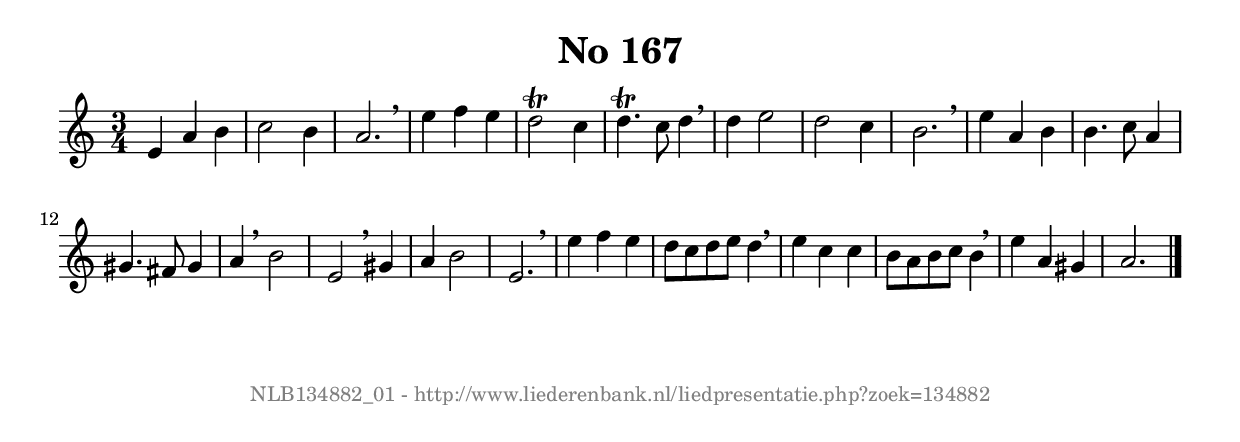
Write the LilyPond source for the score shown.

%
% produced by wce2krn 1.64 (7 June 2014)
%
\version"2.16"
#(append! paper-alist '(("long" . (cons (* 210 mm) (* 2000 mm)))))
#(set-default-paper-size "long")
sb = {\breathe}
mBreak = {\breathe }
bBreak = {\breathe }
x = {\once\override NoteHead #'style = #'cross }
gl=\glissando
itime={\override Staff.TimeSignature #'stencil = ##f }
ficta = {\once\set suggestAccidentals = ##t}
fine = {\once\override Score.RehearsalMark #'self-alignment-X = #1 \mark \markup {\italic{Fine}}}
dc = {\once\override Score.RehearsalMark #'self-alignment-X = #1 \mark \markup {\italic{D.C.}}}
dcf = {\once\override Score.RehearsalMark #'self-alignment-X = #1 \mark \markup {\italic{D.C. al Fine}}}
dcc = {\once\override Score.RehearsalMark #'self-alignment-X = #1 \mark \markup {\italic{D.C. al Coda}}}
ds = {\once\override Score.RehearsalMark #'self-alignment-X = #1 \mark \markup {\italic{D.S.}}}
dsf = {\once\override Score.RehearsalMark #'self-alignment-X = #1 \mark \markup {\italic{D.S. al Fine}}}
dsc = {\once\override Score.RehearsalMark #'self-alignment-X = #1 \mark \markup {\italic{D.S. al Coda}}}
pv = {\set Score.repeatCommands = #'((volta "1"))}
sv = {\set Score.repeatCommands = #'((volta "2"))}
tv = {\set Score.repeatCommands = #'((volta "3"))}
qv = {\set Score.repeatCommands = #'((volta "4"))}
xv = {\set Score.repeatCommands = #'((volta #f))}
\header{ tagline = ""
title = "No 167"
}
\score {{
\key a \minor
\relative g'
{
\set melismaBusyProperties = #'()
\time 3/4
\tempo 4=120
\override Score.MetronomeMark #'transparent = ##t
\override Score.RehearsalMark #'break-visibility = #(vector #t #t #f)
e4 a b c2 b4 a2. \sb e'4 f e d2 ^\trill c4 d4. ^\trill c8 d4 \sb d e2 d c4 b2. \mBreak \bar "|"
e4 a, b b4. c8 a4 gis4. fis8 gis4 a \sb b2 e, \sb gis4 a b2 e,2. \mBreak \bar "|"
e'4 f e d8 c d e d4 \sb e c c b8 a b c b4 \sb e a, gis a2. \bar "|."
 }}
 \midi { }
 \layout {
            indent = 0.0\cm
}
}
\markup { \vspace #0 } \markup { \with-color #grey \fill-line { \center-column { \smaller "NLB134882_01 - http://www.liederenbank.nl/liedpresentatie.php?zoek=134882" } } }
